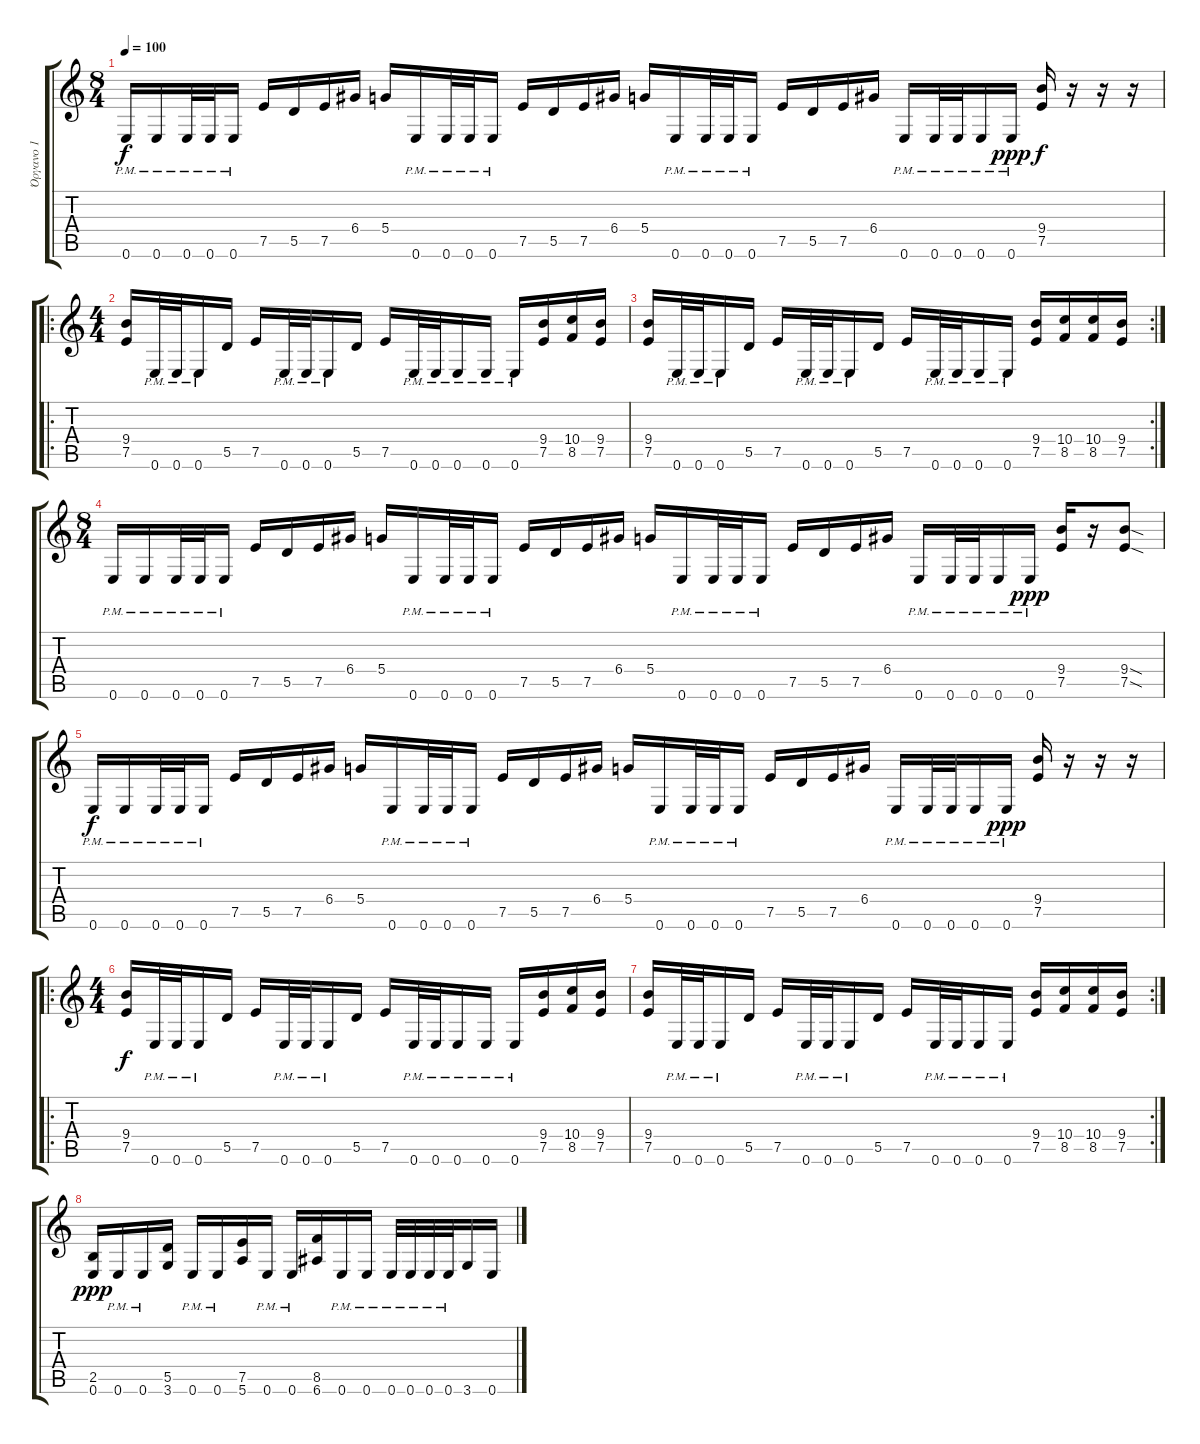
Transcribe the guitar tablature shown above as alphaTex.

\track ("Όργανο 1" "Όργανο 1") {instrument distortionguitar}
\staff {score tabs}
\tuning (E4 B3 G3 D3 A2 E2) {hide}
\ts (8 4)
\tempo 100
\clef g2
\ks c
0.6{pm}.16{dy f} 0.6{pm}.16 0.6{pm}.32 0.6{pm}.32 0.6{pm}.16 7.5.16 5.5.16 7.5.16 6.4.16 5.4.16 0.6{pm}.16 0.6{pm}.32 0.6{pm}.32 0.6{pm}.16 7.5.16 5.5.16 7.5.16 6.4.16 5.4.16 0.6{pm}.16 0.6{pm}.32 0.6{pm}.32 0.6{pm}.16 7.5.16 5.5.16 7.5.16 6.4.16 0.6{pm}.16 0.6{pm}.32 0.6{pm}.32 0.6{pm}.16 0.6{pm}.16{dy ppp} (9.4 7.5).16{dy f} r.16 r.16 r.16 |
\ro
\ts (4 4)
(9.4 7.5).16 0.6{pm}.32 0.6{pm}.32 0.6{pm}.16 5.5.16 7.5.16 0.6{pm}.32 0.6{pm}.32 0.6{pm}.16 5.5.16 7.5.16 0.6{pm}.32 0.6{pm}.32 0.6{pm}.16 0.6{pm}.16 0.6{pm}.16 (9.4 7.5).16 (10.4 8.5).16 (9.4 7.5).16 |
\rc 2
(9.4 7.5).16 0.6{pm}.32 0.6{pm}.32 0.6{pm}.16 5.5.16 7.5.16 0.6{pm}.32 0.6{pm}.32 0.6{pm}.16 5.5.16 7.5.16 0.6{pm}.32 0.6{pm}.32 0.6{pm}.16 0.6{pm}.16 (9.4 7.5).16 (10.4 8.5).16 (10.4 8.5).16 (9.4 7.5).16 |
\ts (8 4)
0.6{pm}.16 0.6{pm}.16 0.6{pm}.32 0.6{pm}.32 0.6{pm}.16 7.5.16 5.5.16 7.5.16 6.4.16 5.4.16 0.6{pm}.16 0.6{pm}.32 0.6{pm}.32 0.6{pm}.16 7.5.16 5.5.16 7.5.16 6.4.16 5.4.16 0.6{pm}.16 0.6{pm}.32 0.6{pm}.32 0.6{pm}.16 7.5.16 5.5.16 7.5.16 6.4.16 0.6{pm}.16 0.6{pm}.32 0.6{pm}.32 0.6{pm}.16 0.6{pm}.16{dy ppp} (9.4 7.5).16 r.16 (9.4{sod} 7.5{sod}).8 |
0.6{pm}.16{dy f} 0.6{pm}.16 0.6{pm}.32 0.6{pm}.32 0.6{pm}.16 7.5.16 5.5.16 7.5.16 6.4.16 5.4.16 0.6{pm}.16 0.6{pm}.32 0.6{pm}.32 0.6{pm}.16 7.5.16 5.5.16 7.5.16 6.4.16 5.4.16 0.6{pm}.16 0.6{pm}.32 0.6{pm}.32 0.6{pm}.16 7.5.16 5.5.16 7.5.16 6.4.16 0.6{pm}.16 0.6{pm}.32 0.6{pm}.32 0.6{pm}.16 0.6{pm}.16{dy ppp} (9.4 7.5).16 r.16 r.16 r.16 |
\ro
\ts (4 4)
(9.4 7.5).16{dy f} 0.6{pm}.32 0.6{pm}.32 0.6{pm}.16 5.5.16 7.5.16 0.6{pm}.32 0.6{pm}.32 0.6{pm}.16 5.5.16 7.5.16 0.6{pm}.32 0.6{pm}.32 0.6{pm}.16 0.6{pm}.16 0.6{pm}.16 (9.4 7.5).16 (10.4 8.5).16 (9.4 7.5).16 |
\rc 2
(9.4 7.5).16 0.6{pm}.32 0.6{pm}.32 0.6{pm}.16 5.5.16 7.5.16 0.6{pm}.32 0.6{pm}.32 0.6{pm}.16 5.5.16 7.5.16 0.6{pm}.32 0.6{pm}.32 0.6{pm}.16 0.6{pm}.16 (9.4 7.5).16 (10.4 8.5).16 (10.4 8.5).16 (9.4 7.5).16 |
(2.5 0.6).16{dy ppp} 0.6{pm}.16 0.6{pm}.16 (5.5 3.6).16 0.6{pm}.16 0.6{pm}.16 (7.5 5.6).16 0.6{pm}.16 0.6{pm}.16 (8.5 6.6).16 0.6{pm}.16 0.6{pm}.16 0.6{pm}.32 0.6{pm}.32 0.6{pm}.32 0.6{pm}.32 3.6.16 0.6.16
